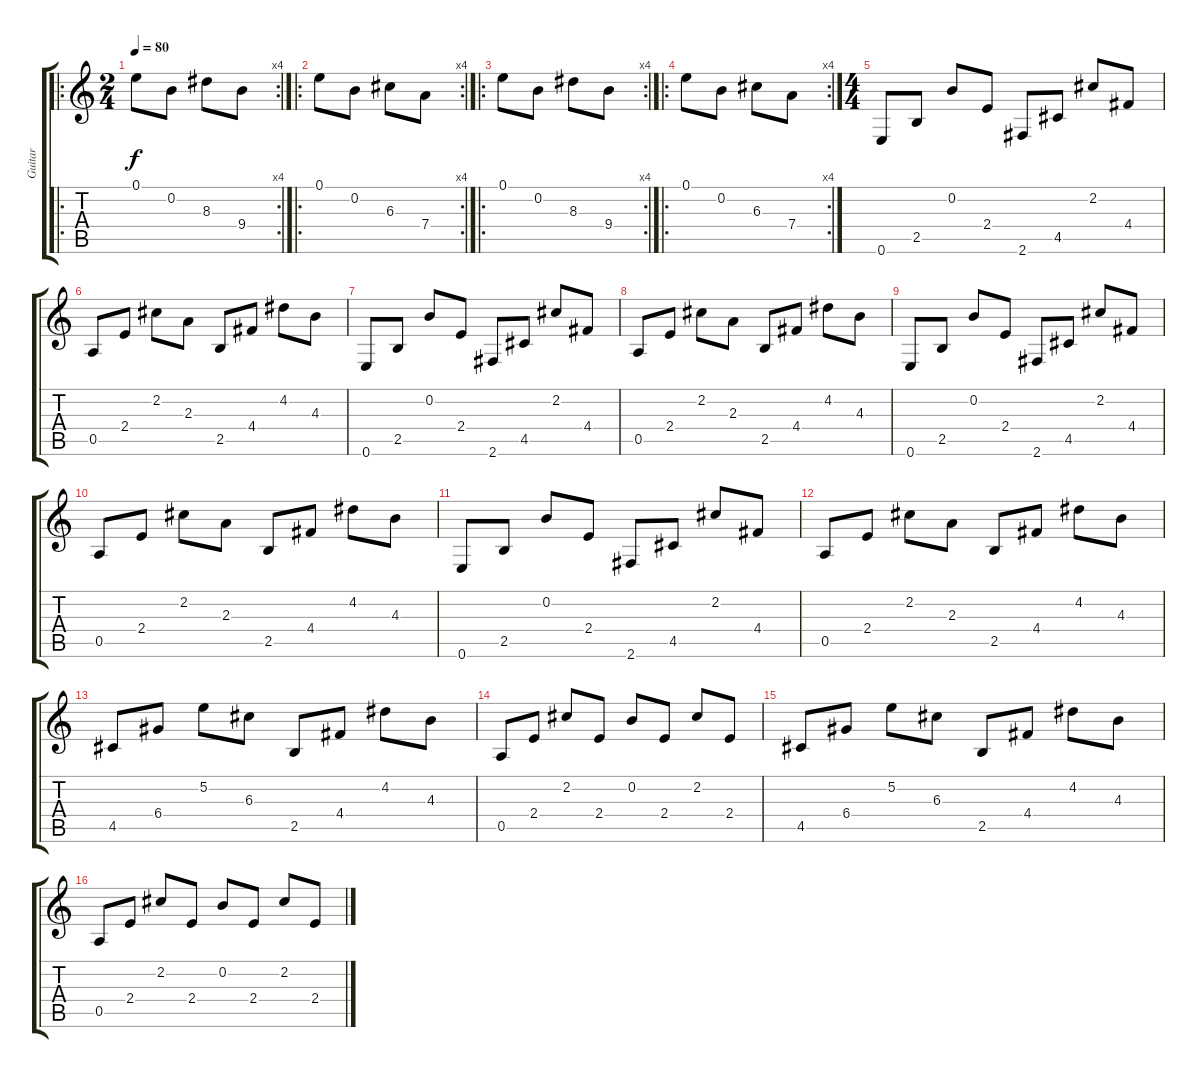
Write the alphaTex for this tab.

\track ("Guitar" "Guitar") {instrument acousticguitarnylon}
\staff {score tabs}
\tuning (E4 B3 G3 D3 A2 E2) {hide}
\ro
\rc 4
\ts (2 4)
\tempo 80
\clef g2
\ks c
0.1.8{dy f instrument acousticguitarnylon} 0.2.8 8.3.8 9.4.8 |
\ro
\rc 4
0.1.8 0.2.8 6.3.8 7.4.8 |
\ro
\rc 4
0.1.8 0.2.8 8.3.8 9.4.8 |
\ro
\rc 4
0.1.8 0.2.8 6.3.8 7.4.8 |
\ts (4 4)
0.6.8 2.5.8 0.2.8 2.4.8 2.6.8 4.5.8 2.2.8 4.4.8 |
0.5.8 2.4.8 2.2.8 2.3.8 2.5.8 4.4.8 4.2.8 4.3.8 |
0.6.8 2.5.8 0.2.8 2.4.8 2.6.8 4.5.8 2.2.8 4.4.8 |
0.5.8 2.4.8 2.2.8 2.3.8 2.5.8 4.4.8 4.2.8 4.3.8 |
0.6.8 2.5.8 0.2.8 2.4.8 2.6.8 4.5.8 2.2.8 4.4.8 |
0.5.8 2.4.8 2.2.8 2.3.8 2.5.8 4.4.8 4.2.8 4.3.8 |
0.6.8 2.5.8 0.2.8 2.4.8 2.6.8 4.5.8 2.2.8 4.4.8 |
0.5.8 2.4.8 2.2.8 2.3.8 2.5.8 4.4.8 4.2.8 4.3.8 |
4.5.8 6.4.8 5.2.8 6.3.8 2.5.8 4.4.8 4.2.8 4.3.8 |
0.5.8 2.4.8 2.2.8 2.4.8 0.2.8 2.4.8 2.2.8 2.4.8 |
4.5.8 6.4.8 5.2.8 6.3.8 2.5.8 4.4.8 4.2.8 4.3.8 |
0.5.8 2.4.8 2.2.8 2.4.8 0.2.8 2.4.8 2.2.8 2.4.8
